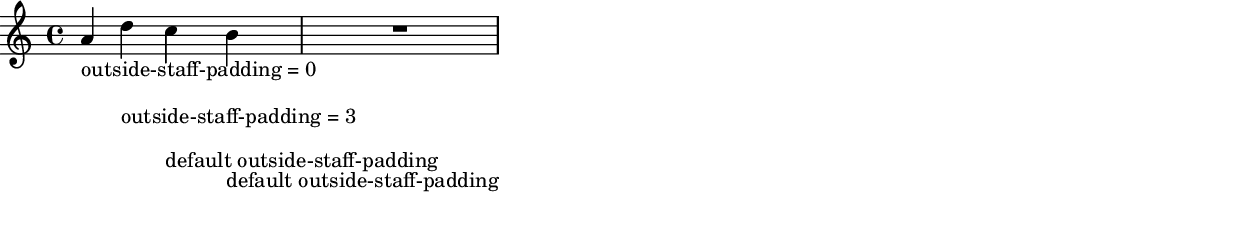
%% Generated by lilypond-book
%% Options: [exampleindent=10.16\mm,indent=0\mm,line-width=160\mm,paper-height=845.047\pt,paper-width=597.508\pt,papersize='(cons (* 597.508 pt) (* 845.047 pt)),quote,ragged-right,staffsize=18]
\include "lilypond-book-preamble.ly"


% ****************************************************************
% Start cut-&-pastable-section
% ****************************************************************

#(ly:set-option 'eps-box-padding 3.000000)

#(set-global-staff-size 18)

\paper {
  #(set-paper-size '(cons (* 597.508 pt) (* 845.047 pt)))
  indent = 0\mm
  line-width = 160\mm
  % offset the left padding, also add 1mm as lilypond creates cropped
  % images with a little space on the right
  line-width = #(- line-width (* mm  3.000000) (* mm 1))
  line-width = 160\mm - 2.0 * 10.16\mm
  % offset the left padding, also add 1mm as lilypond creates cropped
  % images with a little space on the right
  line-width = #(- line-width (* mm  3.000000) (* mm 1))
  ragged-right = ##t
}

\layout {
  
}




% ****************************************************************
% ly snippet:
% ****************************************************************
\sourcefileline 2997
\relative {
  \once \override TextScript.outside-staff-padding = 0
  a'4-"outside-staff-padding = 0"
  \once \override TextScript.outside-staff-padding = 3
  d-"outside-staff-padding = 3"
  c-"default outside-staff-padding"
  b-"default outside-staff-padding"
  R1
}


% ****************************************************************
% end ly snippet
% ****************************************************************
